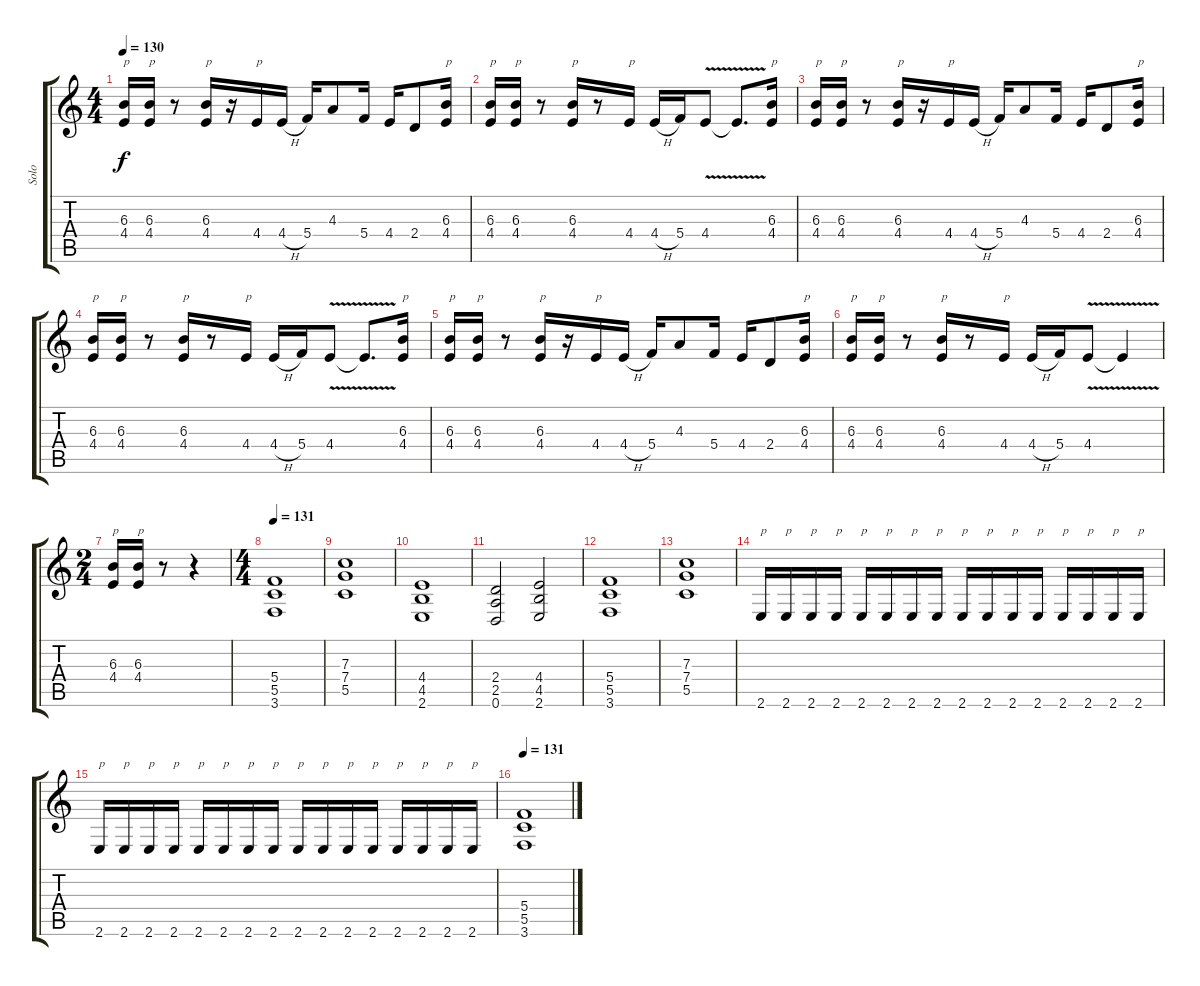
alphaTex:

\track ("Solo" "Solo") {instrument distortionguitar}
\staff {score tabs}
\tuning (D4 A3 F3 C3 G2 D2) {hide}
\ts (4 4)
\tempo 130
\clef g2
\ks c
(6.3 4.4).16{txt "p" dy f} (6.3 4.4).16{txt "p"} r.8 (6.3 4.4).16{txt "p"} r.16 4.4.16{txt "p"} 4.4{h}.16 5.4.16 4.3.8 5.4.16 4.4.16 2.4.8 (6.3 4.4).16{txt "p"} |
(6.3 4.4).16{txt "p"} (6.3 4.4).16{txt "p"} r.8 (6.3 4.4).16{txt "p"} r.8 4.4.16{txt "p"} 4.4{h}.16 5.4.16 4.4{v}.8 4.4{t}.8{d} (6.3 4.4).16{txt "p"} |
(6.3 4.4).16{txt "p"} (6.3 4.4).16{txt "p"} r.8 (6.3 4.4).16{txt "p"} r.16 4.4.16{txt "p"} 4.4{h}.16 5.4.16 4.3.8 5.4.16 4.4.16 2.4.8 (6.3 4.4).16{txt "p"} |
(6.3 4.4).16{txt "p"} (6.3 4.4).16{txt "p"} r.8 (6.3 4.4).16{txt "p"} r.8 4.4.16{txt "p"} 4.4{h}.16 5.4.16 4.4{v}.8 4.4{t}.8{d} (6.3 4.4).16{txt "p"} |
(6.3 4.4).16{txt "p"} (6.3 4.4).16{txt "p"} r.8 (6.3 4.4).16{txt "p"} r.16 4.4.16{txt "p"} 4.4{h}.16 5.4.16 4.3.8 5.4.16 4.4.16 2.4.8 (6.3 4.4).16{txt "p"} |
(6.3 4.4).16{txt "p"} (6.3 4.4).16{txt "p"} r.8 (6.3 4.4).16{txt "p"} r.8 4.4.16{txt "p"} 4.4{h}.16 5.4.16 4.4{v}.8 4.4{t}.4 |
\ts (2 4)
(6.3 4.4).16{txt "p"} (6.3 4.4).16{txt "p"} r.8 r.4 |
\ts (4 4)
\tempo 131
(5.4 5.5 3.6).1 |
(7.3 7.4 5.5).1 |
(4.4 4.5 2.6).1 |
(2.4 2.5 0.6).2 (4.4 4.5 2.6).2 |
(5.4 5.5 3.6).1 |
(7.3 7.4 5.5).1 |
2.6.16{txt "p"} 2.6.16{txt "p"} 2.6.16{txt "p"} 2.6.16{txt "p"} 2.6.16{txt "p"} 2.6.16{txt "p"} 2.6.16{txt "p"} 2.6.16{txt "p"} 2.6.16{txt "p"} 2.6.16{txt "p"} 2.6.16{txt "p"} 2.6.16{txt "p"} 2.6.16{txt "p"} 2.6.16{txt "p"} 2.6.16{txt "p"} 2.6.16{txt "p"} |
2.6.16{txt "p"} 2.6.16{txt "p"} 2.6.16{txt "p"} 2.6.16{txt "p"} 2.6.16{txt "p"} 2.6.16{txt "p"} 2.6.16{txt "p"} 2.6.16{txt "p"} 2.6.16{txt "p"} 2.6.16{txt "p"} 2.6.16{txt "p"} 2.6.16{txt "p"} 2.6.16{txt "p"} 2.6.16{txt "p"} 2.6.16{txt "p"} 2.6.16{txt "p"} |
\tempo 131
(5.4 5.5 3.6).1
